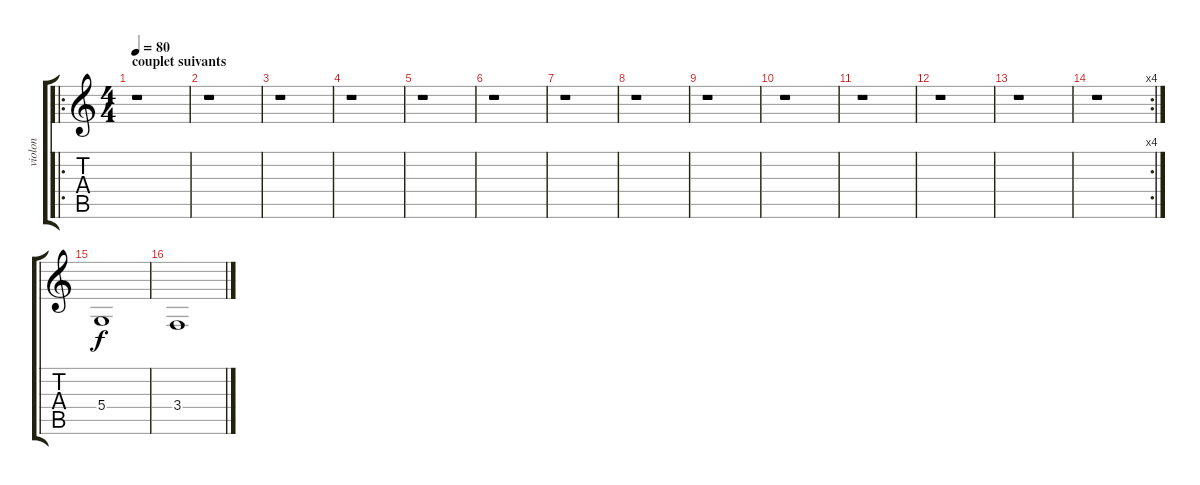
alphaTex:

\track ("violon" "violon") {instrument cello}
\staff {score tabs}
\tuning (E4 B3 G3 D3 A2 E2) {hide}
\ro
\ts (4 4)
\section ("" "couplet suivants")
\tempo 80
\clef g2
\ks c
r.1{dy f} |
r.1 |
r.1 |
r.1 |
r.1 |
r.1 |
r.1 |
r.1 |
r.1 |
r.1 |
r.1 |
r.1 |
r.1 |
\rc 4
r.1 |
5.4.1 |
3.4.1
